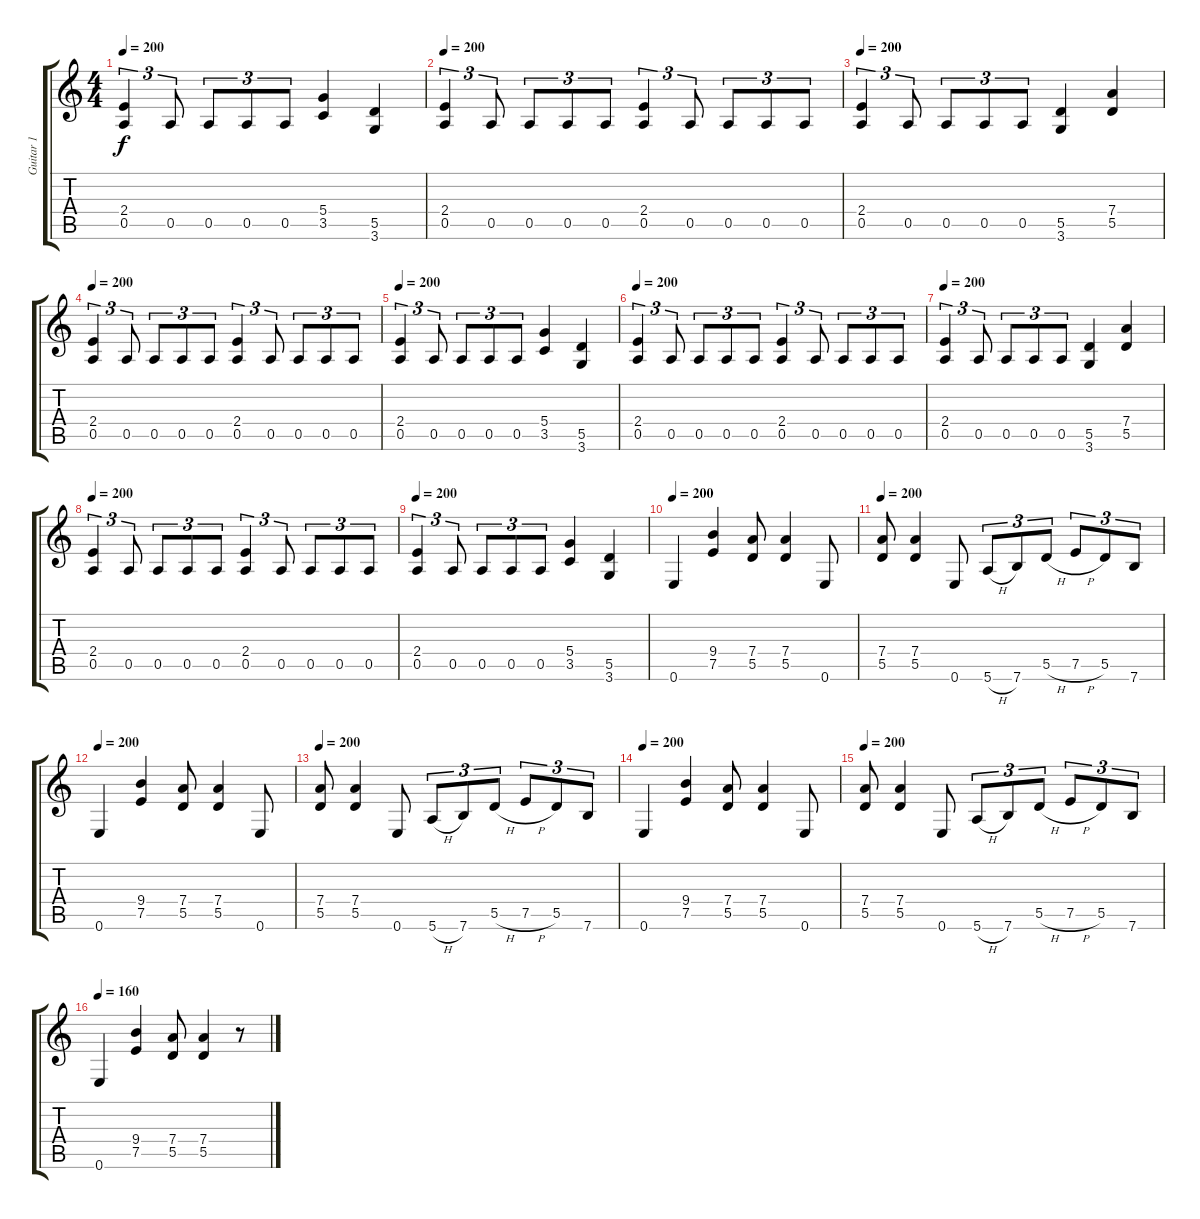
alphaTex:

\track ("Guitar 1" "Guitar 1") {instrument distortionguitar}
\staff {score tabs}
\tuning (E4 B3 G3 D3 A2 E2) {hide}
\ts (4 4)
\tempo 200
\clef g2
\ks c
(2.4 0.5).4{tu (3 2) dy f} 0.5.8{tu (3 2)} 0.5.8{tu (3 2)} 0.5.8{tu (3 2)} 0.5.8{tu (3 2)} (5.4 3.5).4 (5.5 3.6).4 |
\tempo 200
(2.4 0.5).4{tu (3 2)} 0.5.8{tu (3 2)} 0.5.8{tu (3 2)} 0.5.8{tu (3 2)} 0.5.8{tu (3 2)} (2.4 0.5).4{tu (3 2)} 0.5.8{tu (3 2)} 0.5.8{tu (3 2)} 0.5.8{tu (3 2)} 0.5.8{tu (3 2)} |
\tempo 200
(2.4 0.5).4{tu (3 2)} 0.5.8{tu (3 2)} 0.5.8{tu (3 2)} 0.5.8{tu (3 2)} 0.5.8{tu (3 2)} (5.5 3.6).4 (7.4 5.5).4 |
\tempo 200
(2.4 0.5).4{tu (3 2)} 0.5.8{tu (3 2)} 0.5.8{tu (3 2)} 0.5.8{tu (3 2)} 0.5.8{tu (3 2)} (2.4 0.5).4{tu (3 2)} 0.5.8{tu (3 2)} 0.5.8{tu (3 2)} 0.5.8{tu (3 2)} 0.5.8{tu (3 2)} |
\tempo 200
(2.4 0.5).4{tu (3 2)} 0.5.8{tu (3 2)} 0.5.8{tu (3 2)} 0.5.8{tu (3 2)} 0.5.8{tu (3 2)} (5.4 3.5).4 (5.5 3.6).4 |
\tempo 200
(2.4 0.5).4{tu (3 2)} 0.5.8{tu (3 2)} 0.5.8{tu (3 2)} 0.5.8{tu (3 2)} 0.5.8{tu (3 2)} (2.4 0.5).4{tu (3 2)} 0.5.8{tu (3 2)} 0.5.8{tu (3 2)} 0.5.8{tu (3 2)} 0.5.8{tu (3 2)} |
\tempo 200
(2.4 0.5).4{tu (3 2)} 0.5.8{tu (3 2)} 0.5.8{tu (3 2)} 0.5.8{tu (3 2)} 0.5.8{tu (3 2)} (5.5 3.6).4 (7.4 5.5).4 |
\tempo 200
(2.4 0.5).4{tu (3 2)} 0.5.8{tu (3 2)} 0.5.8{tu (3 2)} 0.5.8{tu (3 2)} 0.5.8{tu (3 2)} (2.4 0.5).4{tu (3 2)} 0.5.8{tu (3 2)} 0.5.8{tu (3 2)} 0.5.8{tu (3 2)} 0.5.8{tu (3 2)} |
\tempo 200
(2.4 0.5).4{tu (3 2)} 0.5.8{tu (3 2)} 0.5.8{tu (3 2)} 0.5.8{tu (3 2)} 0.5.8{tu (3 2)} (5.4 3.5).4 (5.5 3.6).4 |
\tempo 200
0.6.4 (9.4 7.5).4 (7.4 5.5).8 (7.4 5.5).4 0.6.8 |
\tempo 200
(7.4 5.5).8 (7.4 5.5).4 0.6.8 5.6{h}.8{tu (3 2)} 7.6.8{tu (3 2)} 5.5{h}.8{tu (3 2)} 7.5{h}.8{tu (3 2)} 5.5.8{tu (3 2)} 7.6.8{tu (3 2)} |
\tempo 200
0.6.4 (9.4 7.5).4 (7.4 5.5).8 (7.4 5.5).4 0.6.8 |
\tempo 200
(7.4 5.5).8 (7.4 5.5).4 0.6.8 5.6{h}.8{tu (3 2)} 7.6.8{tu (3 2)} 5.5{h}.8{tu (3 2)} 7.5{h}.8{tu (3 2)} 5.5.8{tu (3 2)} 7.6.8{tu (3 2)} |
\tempo 200
0.6.4 (9.4 7.5).4 (7.4 5.5).8 (7.4 5.5).4 0.6.8 |
\tempo 200
(7.4 5.5).8 (7.4 5.5).4 0.6.8 5.6{h}.8{tu (3 2)} 7.6.8{tu (3 2)} 5.5{h}.8{tu (3 2)} 7.5{h}.8{tu (3 2)} 5.5.8{tu (3 2)} 7.6.8{tu (3 2)} |
\tempo 160
0.6.4 (9.4 7.5).4 (7.4 5.5).8 (7.4 5.5).4 r.8
